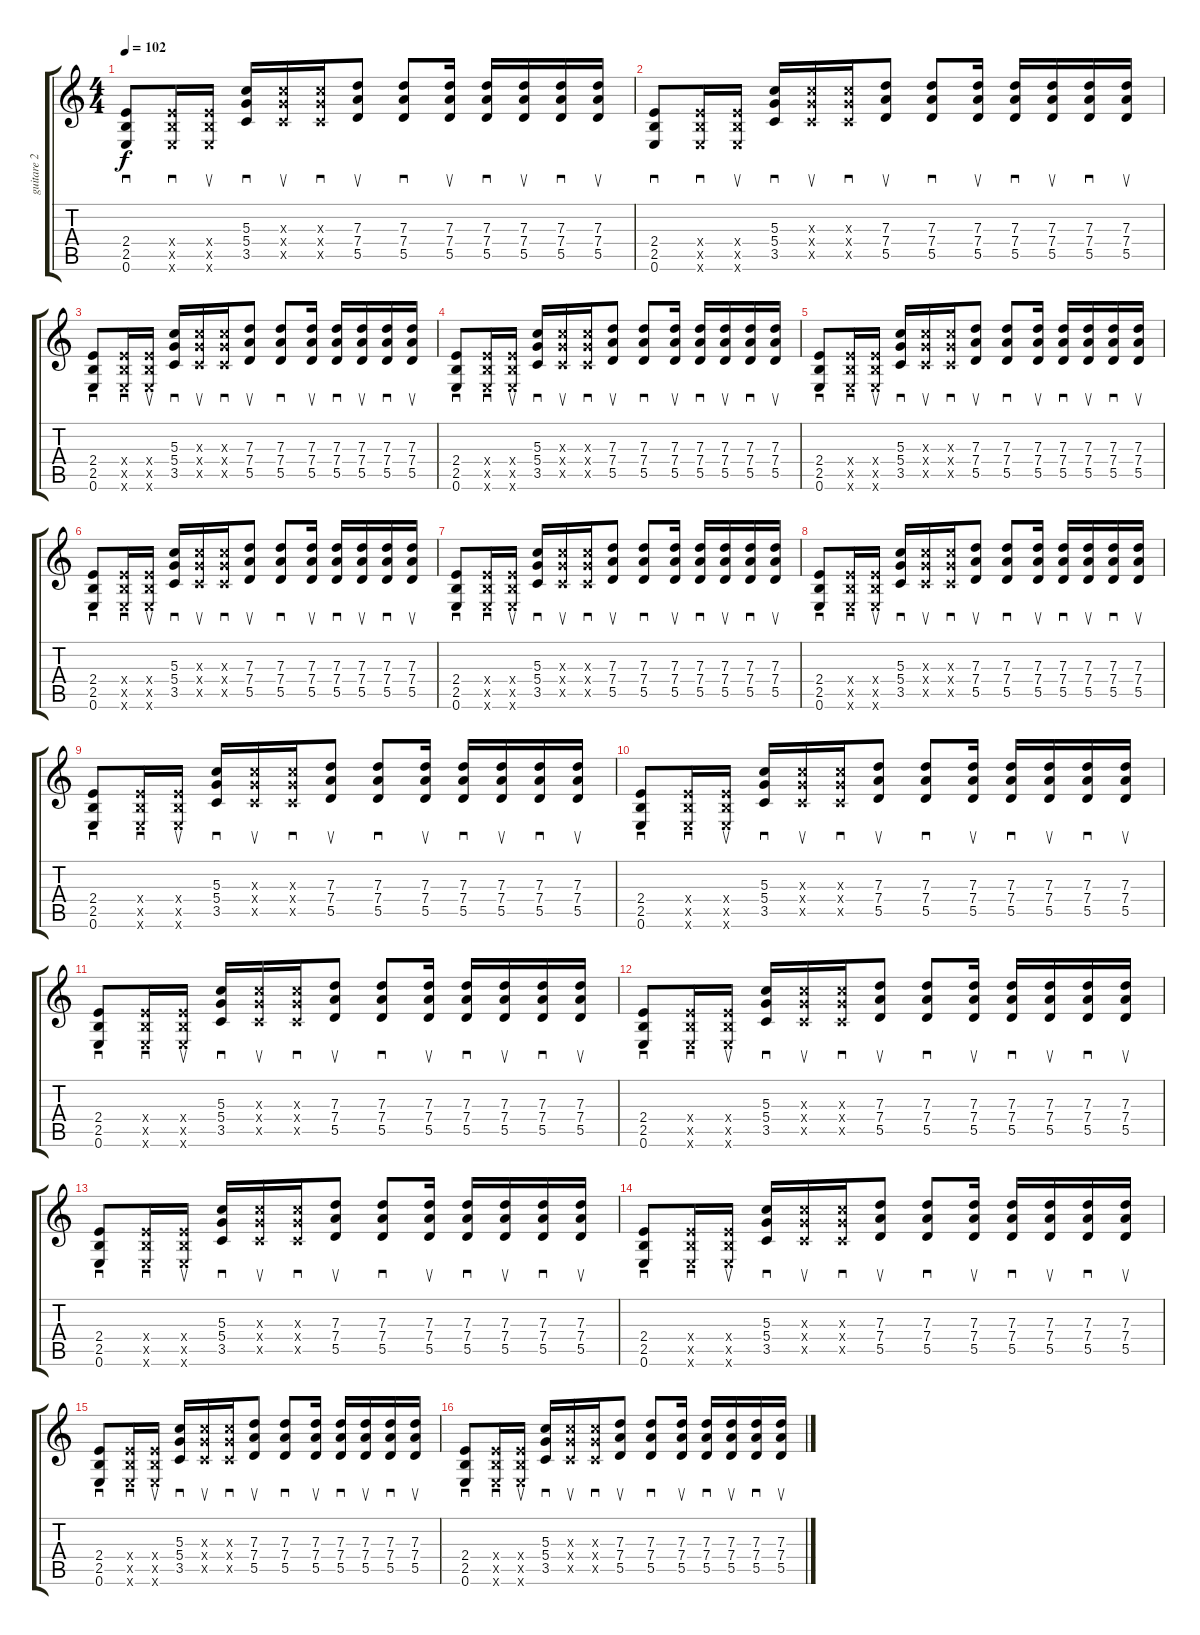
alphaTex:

\track ("guitare 2" "guitare 2") {instrument distortionguitar}
\staff {score tabs}
\tuning (E4 B3 G3 D3 A2 E2) {hide}
\ts (4 4)
\tempo 102
\clef g2
\ks c
(2.4 2.5 0.6).8{sd dy f} (2.4{x} 2.5{x} 0.6{x}).16{sd} (2.4{x} 2.5{x} 0.6{x}).16{su} (5.3 5.4 3.5).16{sd} (5.3{x} 5.4{x} 3.5{x}).16{su} (5.3{x} 5.4{x} 3.5{x}).16{sd} (7.3 7.4 5.5).8{su} (7.3 7.4 5.5).8{sd} (7.3 7.4 5.5).16{su} (7.3 7.4 5.5).16{sd} (7.3 7.4 5.5).16{su} (7.3 7.4 5.5).16{sd} (7.3 7.4 5.5).16{su} |
(2.4 2.5 0.6).8{sd} (2.4{x} 2.5{x} 0.6{x}).16{sd} (2.4{x} 2.5{x} 0.6{x}).16{su} (5.3 5.4 3.5).16{sd} (5.3{x} 5.4{x} 3.5{x}).16{su} (5.3{x} 5.4{x} 3.5{x}).16{sd} (7.3 7.4 5.5).8{su} (7.3 7.4 5.5).8{sd} (7.3 7.4 5.5).16{su} (7.3 7.4 5.5).16{sd} (7.3 7.4 5.5).16{su} (7.3 7.4 5.5).16{sd} (7.3 7.4 5.5).16{su} |
(2.4 2.5 0.6).8{sd} (2.4{x} 2.5{x} 0.6{x}).16{sd} (2.4{x} 2.5{x} 0.6{x}).16{su} (5.3 5.4 3.5).16{sd} (5.3{x} 5.4{x} 3.5{x}).16{su} (5.3{x} 5.4{x} 3.5{x}).16{sd} (7.3 7.4 5.5).8{su} (7.3 7.4 5.5).8{sd} (7.3 7.4 5.5).16{su} (7.3 7.4 5.5).16{sd} (7.3 7.4 5.5).16{su} (7.3 7.4 5.5).16{sd} (7.3 7.4 5.5).16{su} |
(2.4 2.5 0.6).8{sd} (2.4{x} 2.5{x} 0.6{x}).16{sd} (2.4{x} 2.5{x} 0.6{x}).16{su} (5.3 5.4 3.5).16{sd} (5.3{x} 5.4{x} 3.5{x}).16{su} (5.3{x} 5.4{x} 3.5{x}).16{sd} (7.3 7.4 5.5).8{su} (7.3 7.4 5.5).8{sd} (7.3 7.4 5.5).16{su} (7.3 7.4 5.5).16{sd} (7.3 7.4 5.5).16{su} (7.3 7.4 5.5).16{sd} (7.3 7.4 5.5).16{su} |
(2.4 2.5 0.6).8{sd} (2.4{x} 2.5{x} 0.6{x}).16{sd} (2.4{x} 2.5{x} 0.6{x}).16{su} (5.3 5.4 3.5).16{sd} (5.3{x} 5.4{x} 3.5{x}).16{su} (5.3{x} 5.4{x} 3.5{x}).16{sd} (7.3 7.4 5.5).8{su} (7.3 7.4 5.5).8{sd} (7.3 7.4 5.5).16{su} (7.3 7.4 5.5).16{sd} (7.3 7.4 5.5).16{su} (7.3 7.4 5.5).16{sd} (7.3 7.4 5.5).16{su} |
(2.4 2.5 0.6).8{sd} (2.4{x} 2.5{x} 0.6{x}).16{sd} (2.4{x} 2.5{x} 0.6{x}).16{su} (5.3 5.4 3.5).16{sd} (5.3{x} 5.4{x} 3.5{x}).16{su} (5.3{x} 5.4{x} 3.5{x}).16{sd} (7.3 7.4 5.5).8{su} (7.3 7.4 5.5).8{sd} (7.3 7.4 5.5).16{su} (7.3 7.4 5.5).16{sd} (7.3 7.4 5.5).16{su} (7.3 7.4 5.5).16{sd} (7.3 7.4 5.5).16{su} |
(2.4 2.5 0.6).8{sd} (2.4{x} 2.5{x} 0.6{x}).16{sd} (2.4{x} 2.5{x} 0.6{x}).16{su} (5.3 5.4 3.5).16{sd} (5.3{x} 5.4{x} 3.5{x}).16{su} (5.3{x} 5.4{x} 3.5{x}).16{sd} (7.3 7.4 5.5).8{su} (7.3 7.4 5.5).8{sd} (7.3 7.4 5.5).16{su} (7.3 7.4 5.5).16{sd} (7.3 7.4 5.5).16{su} (7.3 7.4 5.5).16{sd} (7.3 7.4 5.5).16{su} |
(2.4 2.5 0.6).8{sd} (2.4{x} 2.5{x} 0.6{x}).16{sd} (2.4{x} 2.5{x} 0.6{x}).16{su} (5.3 5.4 3.5).16{sd} (5.3{x} 5.4{x} 3.5{x}).16{su} (5.3{x} 5.4{x} 3.5{x}).16{sd} (7.3 7.4 5.5).8{su} (7.3 7.4 5.5).8{sd} (7.3 7.4 5.5).16{su} (7.3 7.4 5.5).16{sd} (7.3 7.4 5.5).16{su} (7.3 7.4 5.5).16{sd} (7.3 7.4 5.5).16{su} |
(2.4 2.5 0.6).8{sd} (2.4{x} 2.5{x} 0.6{x}).16{sd} (2.4{x} 2.5{x} 0.6{x}).16{su} (5.3 5.4 3.5).16{sd} (5.3{x} 5.4{x} 3.5{x}).16{su} (5.3{x} 5.4{x} 3.5{x}).16{sd} (7.3 7.4 5.5).8{su} (7.3 7.4 5.5).8{sd} (7.3 7.4 5.5).16{su} (7.3 7.4 5.5).16{sd} (7.3 7.4 5.5).16{su} (7.3 7.4 5.5).16{sd} (7.3 7.4 5.5).16{su} |
(2.4 2.5 0.6).8{sd} (2.4{x} 2.5{x} 0.6{x}).16{sd} (2.4{x} 2.5{x} 0.6{x}).16{su} (5.3 5.4 3.5).16{sd} (5.3{x} 5.4{x} 3.5{x}).16{su} (5.3{x} 5.4{x} 3.5{x}).16{sd} (7.3 7.4 5.5).8{su} (7.3 7.4 5.5).8{sd} (7.3 7.4 5.5).16{su} (7.3 7.4 5.5).16{sd} (7.3 7.4 5.5).16{su} (7.3 7.4 5.5).16{sd} (7.3 7.4 5.5).16{su} |
(2.4 2.5 0.6).8{sd} (2.4{x} 2.5{x} 0.6{x}).16{sd} (2.4{x} 2.5{x} 0.6{x}).16{su} (5.3 5.4 3.5).16{sd} (5.3{x} 5.4{x} 3.5{x}).16{su} (5.3{x} 5.4{x} 3.5{x}).16{sd} (7.3 7.4 5.5).8{su} (7.3 7.4 5.5).8{sd} (7.3 7.4 5.5).16{su} (7.3 7.4 5.5).16{sd} (7.3 7.4 5.5).16{su} (7.3 7.4 5.5).16{sd} (7.3 7.4 5.5).16{su} |
(2.4 2.5 0.6).8{sd} (2.4{x} 2.5{x} 0.6{x}).16{sd} (2.4{x} 2.5{x} 0.6{x}).16{su} (5.3 5.4 3.5).16{sd} (5.3{x} 5.4{x} 3.5{x}).16{su} (5.3{x} 5.4{x} 3.5{x}).16{sd} (7.3 7.4 5.5).8{su} (7.3 7.4 5.5).8{sd} (7.3 7.4 5.5).16{su} (7.3 7.4 5.5).16{sd} (7.3 7.4 5.5).16{su} (7.3 7.4 5.5).16{sd} (7.3 7.4 5.5).16{su} |
(2.4 2.5 0.6).8{sd} (2.4{x} 2.5{x} 0.6{x}).16{sd} (2.4{x} 2.5{x} 0.6{x}).16{su} (5.3 5.4 3.5).16{sd} (5.3{x} 5.4{x} 3.5{x}).16{su} (5.3{x} 5.4{x} 3.5{x}).16{sd} (7.3 7.4 5.5).8{su} (7.3 7.4 5.5).8{sd} (7.3 7.4 5.5).16{su} (7.3 7.4 5.5).16{sd} (7.3 7.4 5.5).16{su} (7.3 7.4 5.5).16{sd} (7.3 7.4 5.5).16{su} |
(2.4 2.5 0.6).8{sd} (2.4{x} 2.5{x} 0.6{x}).16{sd} (2.4{x} 2.5{x} 0.6{x}).16{su} (5.3 5.4 3.5).16{sd} (5.3{x} 5.4{x} 3.5{x}).16{su} (5.3{x} 5.4{x} 3.5{x}).16{sd} (7.3 7.4 5.5).8{su} (7.3 7.4 5.5).8{sd} (7.3 7.4 5.5).16{su} (7.3 7.4 5.5).16{sd} (7.3 7.4 5.5).16{su} (7.3 7.4 5.5).16{sd} (7.3 7.4 5.5).16{su} |
(2.4 2.5 0.6).8{sd} (2.4{x} 2.5{x} 0.6{x}).16{sd} (2.4{x} 2.5{x} 0.6{x}).16{su} (5.3 5.4 3.5).16{sd} (5.3{x} 5.4{x} 3.5{x}).16{su} (5.3{x} 5.4{x} 3.5{x}).16{sd} (7.3 7.4 5.5).8{su} (7.3 7.4 5.5).8{sd} (7.3 7.4 5.5).16{su} (7.3 7.4 5.5).16{sd} (7.3 7.4 5.5).16{su} (7.3 7.4 5.5).16{sd} (7.3 7.4 5.5).16{su} |
(2.4 2.5 0.6).8{sd} (2.4{x} 2.5{x} 0.6{x}).16{sd} (2.4{x} 2.5{x} 0.6{x}).16{su} (5.3 5.4 3.5).16{sd} (5.3{x} 5.4{x} 3.5{x}).16{su} (5.3{x} 5.4{x} 3.5{x}).16{sd} (7.3 7.4 5.5).8{su} (7.3 7.4 5.5).8{sd} (7.3 7.4 5.5).16{su} (7.3 7.4 5.5).16{sd} (7.3 7.4 5.5).16{su} (7.3 7.4 5.5).16{sd} (7.3 7.4 5.5).16{su}
